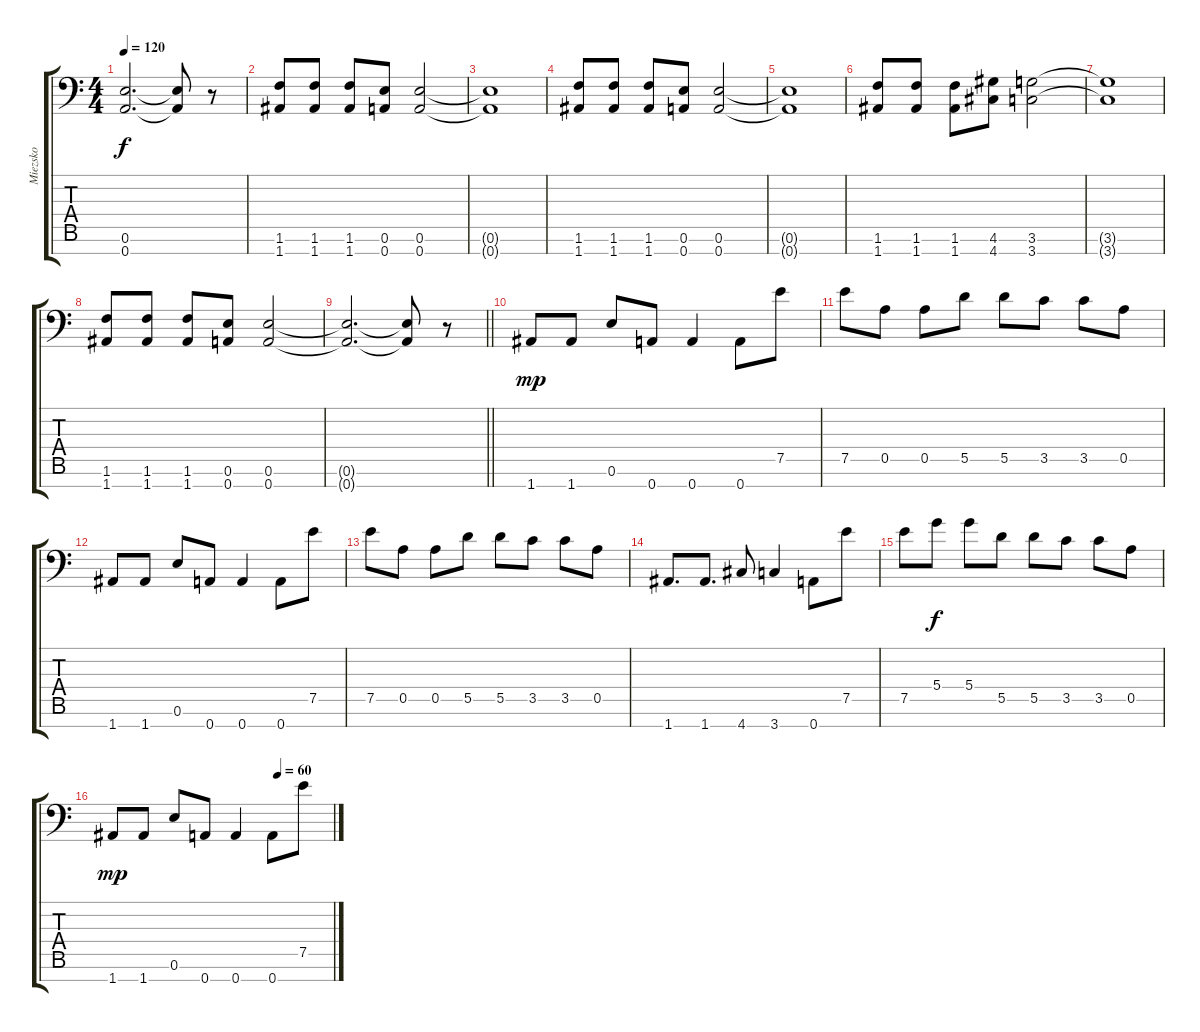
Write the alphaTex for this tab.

\track ("Miezsko" "Miezsko") {instrument distortionguitar}
\staff {score tabs}
\tuning (E4 B3 G3 D3 A2 E2 A1) {hide}
\ts (4 4)
\tempo 120
\clef f4
\ks c
(0.6{t} 0.7{t}).2{d dy f} (0.6{t} 0.7{t}).8 r.8 |
(1.6 1.7).8 (1.6 1.7).8 (1.6 1.7).8 (0.6 0.7).8 (0.6 0.7).2 |
(0.6{t} 0.7{t}).1 |
(1.6 1.7).8 (1.6 1.7).8 (1.6 1.7).8 (0.6 0.7).8 (0.6 0.7).2 |
(0.6{t} 0.7{t}).1 |
(1.6 1.7).8 (1.6 1.7).8 (1.6 1.7).8 (4.6 4.7).8 (3.6 3.7).2 |
(3.6{t} 3.7{t}).1 |
(1.6 1.7).8 (1.6 1.7).8 (1.6 1.7).8 (0.6 0.7).8 (0.6 0.7).2 |
\barLineRight lightlight
(0.6{t} 0.7{t}).2{d} (0.6{t} 0.7{t}).8 r.8 |
\section ("" "")
1.7.8{dy mp instrument overdrivenguitar} 1.7.8 0.6.8 0.7.8 0.7.4 0.7.8 7.5.8 |
7.5.8 0.5.8 0.5.8 5.5.8 5.5.8 3.5.8 3.5.8 0.5.8 |
1.7.8 1.7.8 0.6.8 0.7.8 0.7.4 0.7.8 7.5.8 |
7.5.8 0.5.8 0.5.8 5.5.8 5.5.8 3.5.8 3.5.8 0.5.8 |
1.7.8{d} 1.7.8{d} 4.7.8 3.7.4 0.7.8 7.5.8 |
7.5.8 5.4.8{dy f} 5.4.8 5.5.8 5.5.8 3.5.8 3.5.8 0.5.8 |
\tempo (60 0.75)
1.7.8{dy mp} 1.7.8 0.6.8 0.7.8 0.7.4 0.7.8 7.5.8
